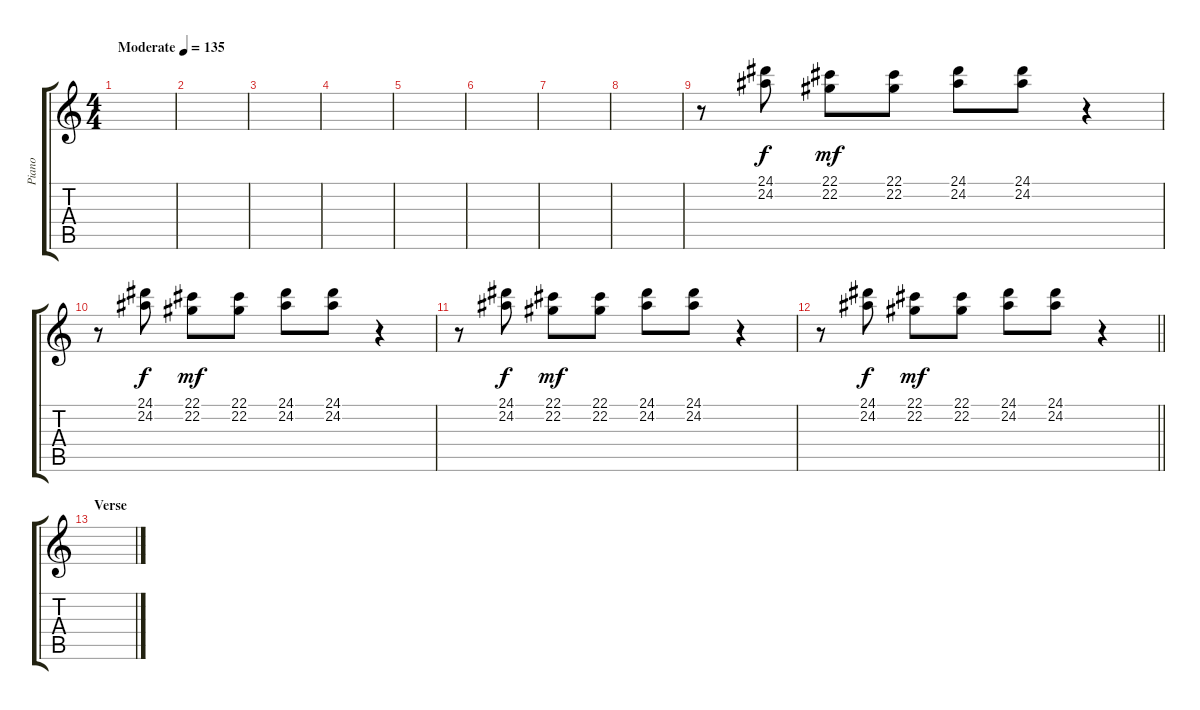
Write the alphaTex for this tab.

\track ("Piano" "Piano") {instrument acousticgrandpiano}
\staff {score tabs}
\tuning (Eb4 Bb3 Gb3 Db3 Ab2 Eb2) {hide}
\ts (4 4)
\tempo (135 "Moderate")
\clef g2
\ks c
|
|
|
|
|
|
|
|
r.8 (24.1 24.2).8 (22.1 22.2).8{dy mf} (22.1 22.2).8 (24.1 24.2).8 (24.1 24.2).8 r.4 |
r.8 (24.1 24.2).8{dy f} (22.1 22.2).8{dy mf} (22.1 22.2).8 (24.1 24.2).8 (24.1 24.2).8 r.4 |
r.8 (24.1 24.2).8{dy f} (22.1 22.2).8{dy mf} (22.1 22.2).8 (24.1 24.2).8 (24.1 24.2).8 r.4 |
\barLineRight lightlight
r.8 (24.1 24.2).8{dy f} (22.1 22.2).8{dy mf} (22.1 22.2).8 (24.1 24.2).8 (24.1 24.2).8 r.4 |
\section ("" "Verse")
